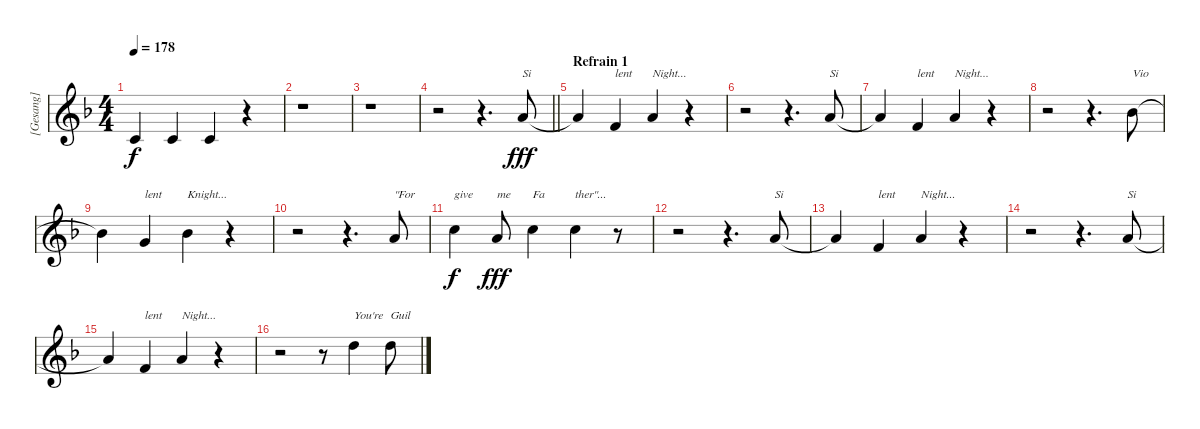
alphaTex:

\track ("[Gesang]" "[Gesang]") {instrument altosax}
\staff {score}
\tuning (E4 B3 G3 D3 A2 E2) {hide}
\ts (4 4)
\tempo 178
\clef g2
\ks dminor
1.2.4{dy f} 1.2.4 1.2.4 r.4 |
r.1 |
r.1 |
\barLineRight lightlight
r.2 r.4{d} 10.2.8{txt "Si" dy fff} |
\section ("" "Refrain 1")
10.2{t}.4 6.2.4{txt "lent"} 10.2.4{txt "Night..."} r.4 |
r.2 r.4{d} 10.2.8{txt "Si"} |
10.2{t}.4 6.2.4{txt "lent"} 10.2.4{txt "Night..."} r.4 |
r.2 r.4{d} 11.2.8{txt "Vio"} |
11.2{t}.4 8.2.4{txt "lent"} 11.2.4{txt "Knight..."} r.4 |
r.2 r.4{d} 10.2.8{txt "\"For"} |
13.2.4{txt "give" dy f} 10.2.8{txt "me" dy fff} 13.2.4{txt "Fa"} 13.2.4{txt "ther\"..."} r.8 |
r.2 r.4{d} 10.2.8{txt "Si"} |
10.2{t}.4 6.2.4{txt "lent"} 10.2.4{txt "Night..."} r.4 |
r.2 r.4{d} 10.2.8{txt "Si"} |
10.2{t}.4 6.2.4{txt "lent"} 10.2.4{txt "Night..."} r.4 |
r.2 r.8 15.2.4{txt "You're"} 15.2.8{txt "Guil"}
